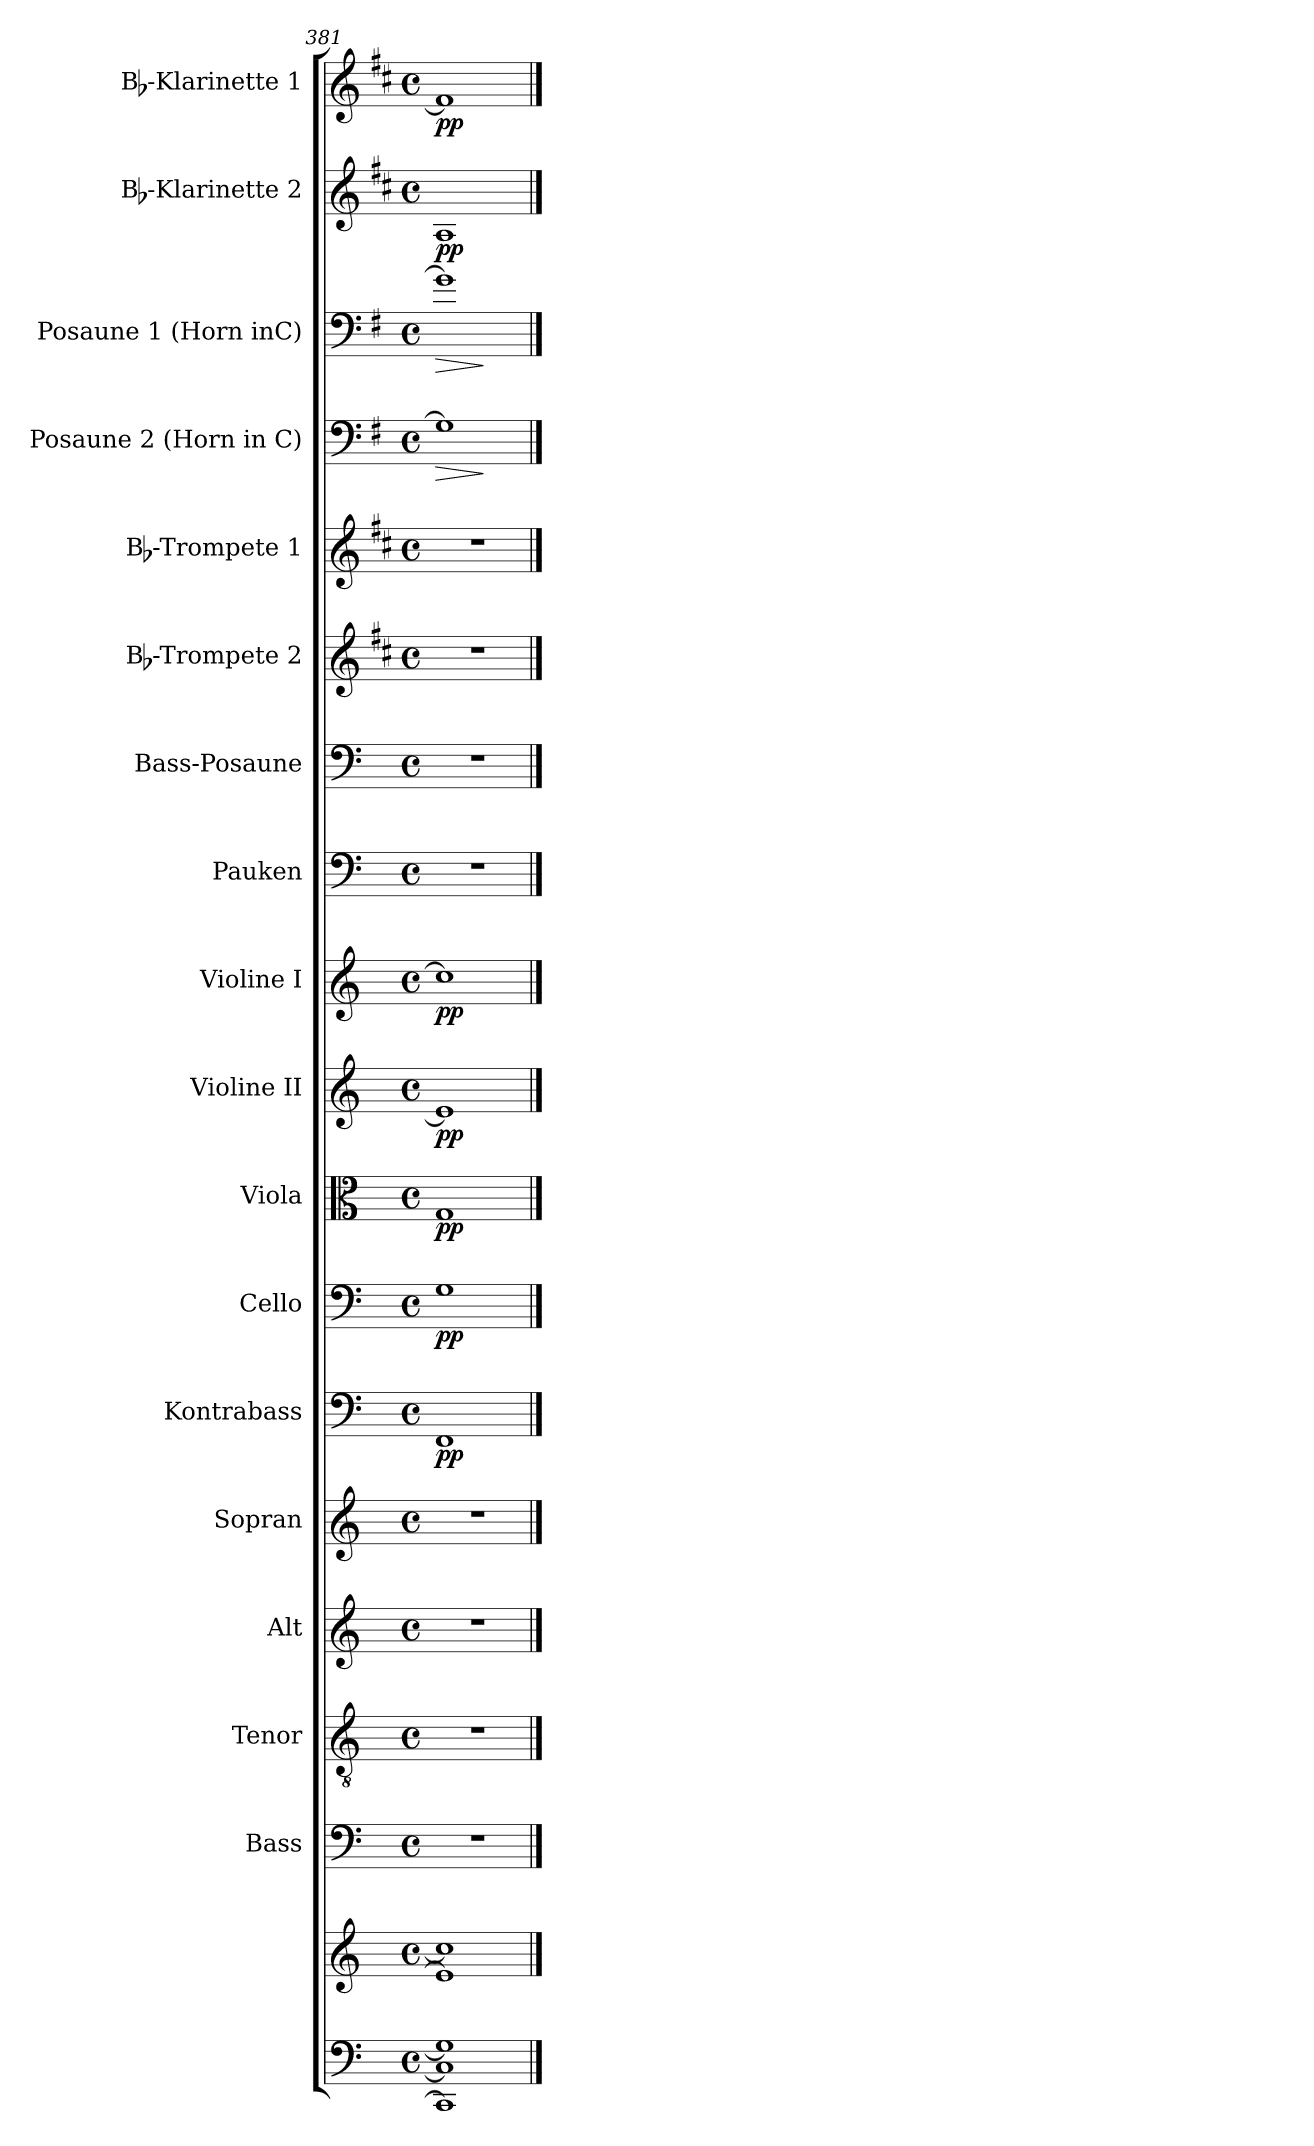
**kern	**kern	**kern	**kern	**kern	**kern	**kern	**dynam	**kern	**dynam	**kern	**dynam	**kern	**dynam	**kern	**dynam	**kern	**kern	**kern	**kern	**kern	**dynam	**kern	**dynam	**kern	**dynam	**kern	**dynam
*part18	*part18	*part17	*part16	*part15	*part14	*part13	*part13	*part12	*part12	*part11	*part11	*part10	*part10	*part9	*part9	*part8	*part7	*part6	*part5	*part4	*part4	*part3	*part3	*part2	*part2	*part1	*part1
*staff19	*staff18	*staff17	*staff16	*staff15	*staff14	*staff13	*staff13	*staff12	*staff12	*staff11	*staff11	*staff10	*staff10	*staff9	*staff9	*staff8	*staff7	*staff6	*staff5	*staff4	*staff4	*staff3	*staff3	*staff2	*staff2	*staff1	*staff1
*	*	*I"Bass	*I"Tenor	*I"Alt	*I"Sopran	*I"Kontrabass	*	*I"Cello	*	*I"Viola	*	*I"Violine II	*	*I"Violine I	*	*I"Pauken	*I"Bass-Posaune	*I"Bb-Trompete 2	*I"Bb-Trompete 1	*I"Posaune 2 (Horn in C)	*	*I"Posaune 1 (Horn inC)	*	*I"Bb-Klarinette 2	*	*I"Bb-Klarinette 1	*
*	*	*I'B.	*I'T.	*I'A.	*I'S.	*I'Kb.	*	*	*	*I'Vla.	*	*I'Vl. II	*	*I'Vl. I	*	*I'Pk.	*I'B-Pos.	*I'Bb Trp. 2	*I'Bb Trp. 1	*I'Pos. 2	*	*I'Pos. 1	*	*I'Bb Kl. 2	*	*I'Bb Kl. 1	*
*clefF4	*clefG2	*clefF4	*clefGv2	*clefG2	*clefG2	*clefF4	*	*clefF4	*	*clefC3	*	*clefG2	*	*clefG2	*	*clefF4	*clefF4	*clefG2	*clefG2	*clefF4	*	*clefF4	*	*clefG2	*	*clefG2	*
*	*	*	*	*	*	*ITrd7c12	*	*	*	*	*	*	*	*	*	*	*	*ITrd1c2	*ITrd1c2	*ITrd4c7	*	*ITrd4c7	*	*ITrd1c2	*	*ITrd1c2	*
*k[]	*k[]	*k[]	*k[]	*k[]	*k[]	*k[]	*	*k[]	*	*k[]	*	*k[]	*	*k[]	*	*k[]	*k[]	*k[]	*k[]	*k[]	*	*k[]	*	*k[]	*	*k[]	*
*C:	*C:	*C:	*C:	*C:	*C:	*C:	*	*C:	*	*C:	*	*C:	*	*C:	*	*C:	*C:	*C:	*C:	*C:	*	*C:	*	*C:	*	*C:	*
*M4/4	*M4/4	*M4/4	*M4/4	*M4/4	*M4/4	*M4/4	*	*M4/4	*	*M4/4	*	*M4/4	*	*M4/4	*	*M4/4	*M4/4	*M4/4	*M4/4	*M4/4	*	*M4/4	*	*M4/4	*	*M4/4	*
*met(c)	*met(c)	*met(c)	*met(c)	*met(c)	*met(c)	*met(c)	*	*met(c)	*	*met(c)	*	*met(c)	*	*met(c)	*	*met(c)	*met(c)	*met(c)	*met(c)	*met(c)	*	*met(c)	*	*met(c)	*	*met(c)	*
=381	=381	=381	=381	=381	=381	=381	=381	=381	=381	=381	=381	=381	=381	=381	=381	=381	=381	=381	=381	=381	=381	=381	=381	=381	=381	=381	=381
*^	*^	*	*	*	*	*	*	*	*	*	*	*	*	*	*	*	*	*	*	*	*	*	*	*	*	*	*
*	*^	*	*	*	*	*	*	*	*	*	*	*	*	*	*	*	*	*	*	*	*	*	*	*	*	*	*	*	*
!	!	!	!	!	!	!	!	!	!	!LO:DY:b	!	!LO:DY:b	!	!LO:DY:b	!	!LO:DY:b	!	!LO:DY:b	!	!	!	!	!	!LO:HP:b	!	!LO:HP:b	!	!LO:DY:b	!	!LO:DY:b
1G]	1CC]	1C]	1cc]	1e]	1r	1r	1r	1r	1FFF	pp	1G	pp	1G	pp	1e]	pp	1cc]	pp	1r	1r	1r	1r	1C]	>	1c]	>	1G	pp	1e]	pp
*v	*v	*v	*	*	*	*	*	*	*	*	*	*	*	*	*	*	*	*	*	*	*	*	*	*	*	*	*	*	*	*
*	*v	*v	*	*	*	*	*	*	*	*	*	*	*	*	*	*	*	*	*	*	*	*	*	*	*	*	*	*
.	.	.	.	.	.	.	.	.	.	.	.	.	.	.	.	.	.	.	.	.	]	.	]	.	.	.	.
==	==	==	==	==	==	==	==	==	==	==	==	==	==	==	==	==	==	==	==	==	==	==	==	==	==	==	==
*-	*-	*-	*-	*-	*-	*-	*-	*-	*-	*-	*-	*-	*-	*-	*-	*-	*-	*-	*-	*-	*-	*-	*-	*-	*-	*-	*-
